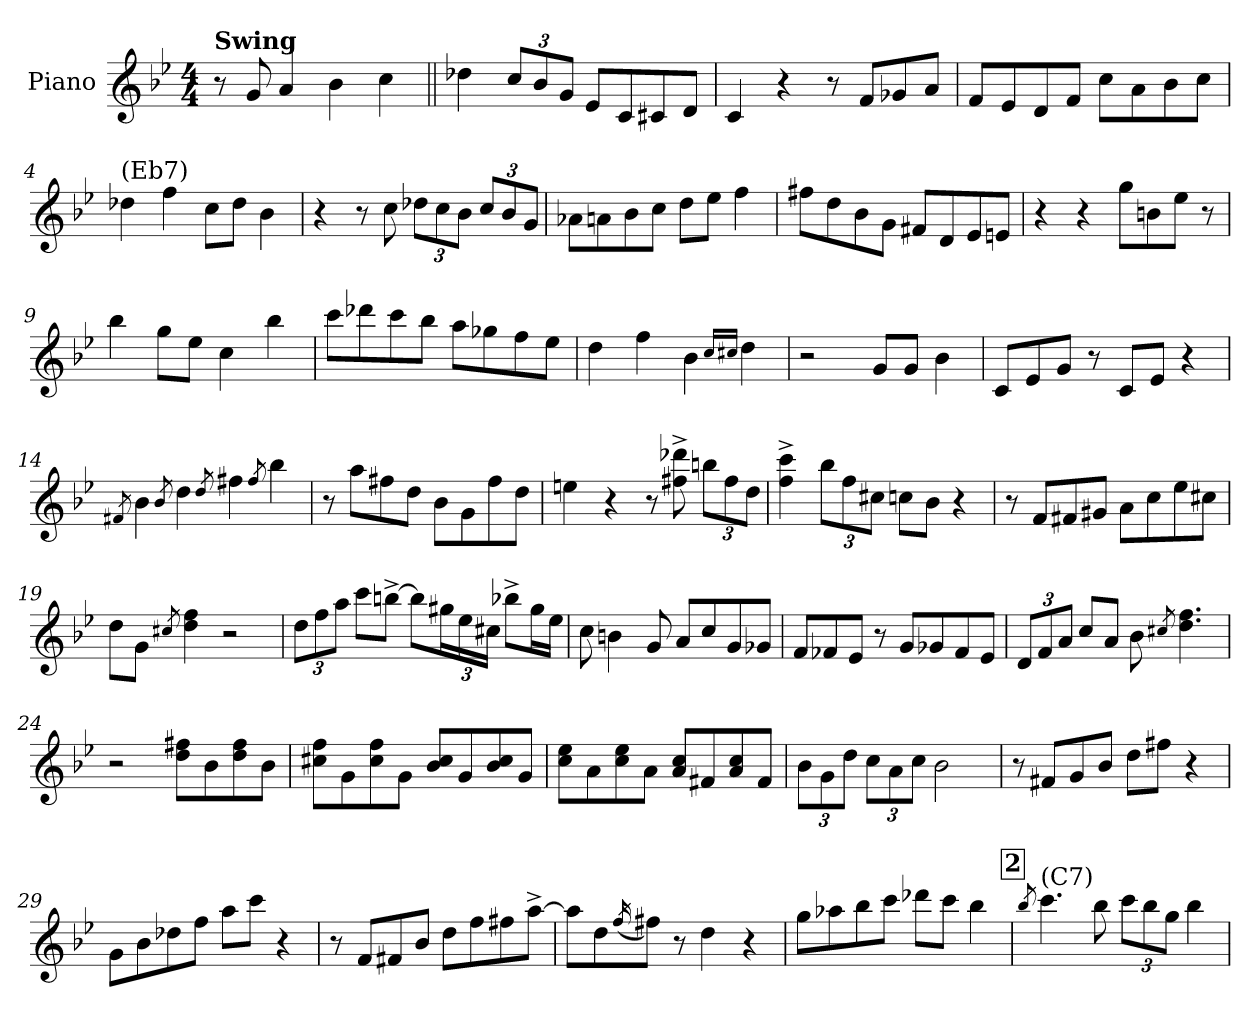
**kern
*part1
*staff1
*I"Piano
*I'Pno.
*clefG2
*k[b-e-]
*M4/4
*MM216
=
!LO:TX:B:t=Swing
8r
8g/
4a/
4b-\
4cc\
=1||
4dd-X\
*Xbrackettup
12cc/L
12b-/
12g/J
8e-/L
8c/
8c#X/
8d/J
=2
4c/
4r
8r
8f/L
8g-X/
8a/J
=3
8f/L
8e-/
8d/
8f/J
8cc\L
8a\
8b-\
8cc\J
=4
!LO:TX:a:t=(Eb7)
4dd-X\
4ff\
8cc\L
8dd-\J
4b-\
!!LO:LB:g=z
=5
4r
8r
8cc\
12dd-X\L
12cc\
12b-\J
12cc/L
12b-/
12g/J
=6
8a-X\L
8an\
8b-\
8cc\J
8dd\L
8ee-\J
4ff\
=7
8ff#X\L
8dd\
8b-\
8g\J
8f#X/L
8d/
8e-/
8en/J
=8
4r
4r
8gg\L
8bn\
8ee-\J
8r
!!LO:LB:g=z
=9
4bb-\
8gg\L
8ee-\J
4cc\
4bb-\
=10
8ccc\L
8ddd-X\
8ccc\
8bb-\J
8aa\L
8gg-X\
8ff\
8ee-\J
=11
4dd\
4ff\
4b-\
16qcc/LL
16qcc#X/JJ
4dd\
=12
2r
8g/L
8g/J
4b-\
!!LO:LB:g=z
=13
8c/L
8e-/
8g/J
8r
8c/L
8e-/J
4r
=14
8qf#X/
4b-\
8qb-/
4dd\
8qdd/
4ff#X\
8qff#/
4bb-\
=15
8r
8aa\L
8ff#X\
8dd\J
8b-\L
8g\
8ff#\
8dd\J
=16
4een\
4r
8r
8ff#X\^ 8ddd-X\^
12bbn\L
12ff#\
12dd\J
!!LO:LB:g=z
=17
4ff\^ 4ccc\^
12bb-\L
12ff\
12cc#X\J
8ccn\L
8b-\J
4r
=18
8r
8f/L
8f#X/
8g#X/J
8a\L
8cc\
8ee-\
8cc#X\J
=19
8dd\L
8g\J
8qcc#X/
4dd\ 4ff\
2r
=20
12dd\L
12ff\
12aa\J
8ccc\L
[8bbn^\J
8bb\L]
24gg#X\L
24ee-\
24cc#X\JJ
8bb-X^\L
16gg#\L
16ee-\JJ
!!LO:LB:g=z
=21
8cc\
4bn\
8g/
8a/L
8cc/
8g/
8g-X/J
=22
8f/L
8f-X/
8e-/J
8r
8g/L
8g-X/
8f-/
8e-/J
=23
12d/L
12f/
12a/J
8cc/L
8a/J
8b-\
8qcc#X/
4.dd\ 4.ff\
=24
2r
8dd\ 8ff#X\L
8b-\
8dd\ 8ff#\
8b-\J
!!LO:LB:g=z
=25
8cc#X\ 8ff\L
8g\
8cc#\ 8ff\
8g\J
8b-/ 8cc#/L
8g/
8b-/ 8cc#/
8g/J
=26
8cc\ 8ee-\L
8a\
8cc\ 8ee-\
8a\J
8a/ 8cc/L
8f#X/
8a/ 8cc/
8f#/J
=27
12b-\L
12g\
12dd\J
12cc\L
12a\
12cc\J
2b-\
=28
8r
8f#X/L
8g/
8b-/J
8dd\L
8ff#X\J
4r
!!LO:LB:g=z
=29
8g\L
8b-\
8dd-X\
8ff\J
8aa\L
8ccc\J
4r
=30
8r
8f/L
8f#X/
8b-/J
8dd\L
8ff\
8ff#X\
[8aa^\J
=31
8aa\L]
8dd\
(<16qff/
8ff#X\J)
8r
4dd\
4r
=32
8gg\L
8aa-X\
8bb-\
8ccc\J
8ddd-X\L
8ccc\J
4bb-\
!!LO:LB:g=z
!!LO:REH:place=s1:a:B:fs=14:t=2
=33
8qbb-/
!LO:TX:a:t=(C7)
4.ccc\
8bb-\
12ccc\L
12bb-\
12gg\J
4bb-\
=
*-
